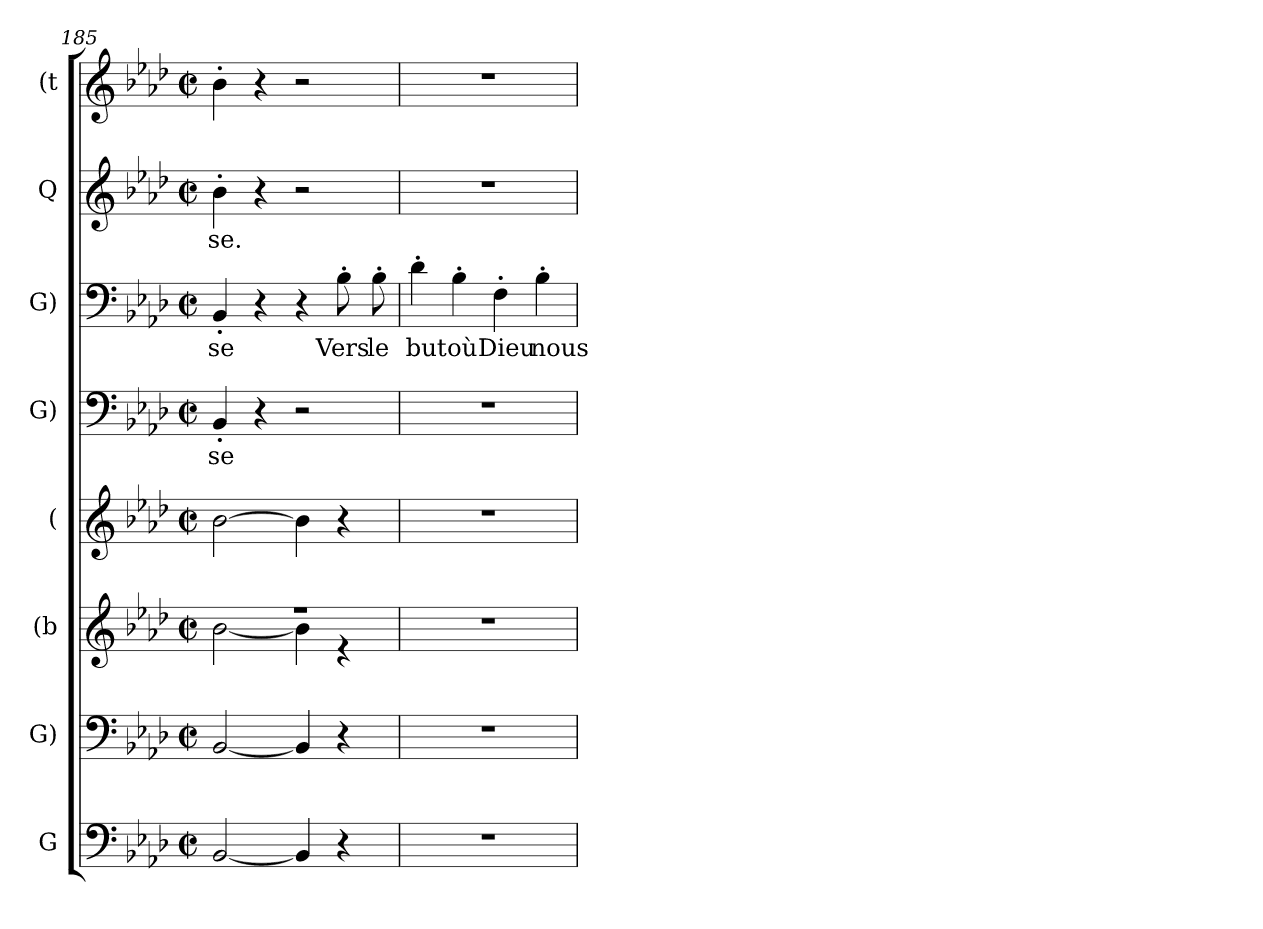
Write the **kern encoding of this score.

**kern	**kern	**kern	**kern	**kern	**text	**kern	**text	**kern	**text	**kern
*part8	*part7	*part6	*part5	*part4	*part4	*part3	*part3	*part2	*part2	*part1
*staff8	*staff7	*staff6	*staff5	*staff4	*staff4	*staff3	*staff3	*staff2	*staff2	*staff1
*I"G	*I"G)	*I"(b	*I"(	*I"G)	*	*I"G)	*	*I"Q	*	*I"(t
*clefF4	*clefF4	*clefG2	*clefG2	*clefF4	*	*clefF4	*	*clefG2	*	*clefG2
*k[b-e-a-d-]	*k[b-e-a-d-]	*k[b-e-a-d-]	*k[b-e-a-d-]	*k[b-e-a-d-]	*	*k[b-e-a-d-]	*	*k[b-e-a-d-]	*	*k[b-e-a-d-]
*M2/2	*M2/2	*M2/2	*M2/2	*M2/2	*	*M2/2	*	*M2/2	*	*M2/2
*met(c|)	*met(c|)	*met(c|)	*met(c|)	*met(c|)	*	*met(c|)	*	*met(c|)	*	*met(c|)
=185	=185	=185	=185	=185	=185	=185	=185	=185	=185	=185
*	*	*^	*	*	*	*	*	*	*	*
[2BB-i/	[2BB-i/	1r	[2b-j\	[2b-i\	4BB-'<i/	se	4BB-'<i/	se	4b-'>i\	se.	4b-'>i\
.	.	.	.	.	4r	.	4r	.	4r	.	4r
4BB-i/]	4BB-i/]	.	4b-j\]	4b-i\]	2r	.	4r	.	2r	.	2r
4r	4r	.	4r	4r	.	.	8B-'>i\	Vers	.	.	.
.	.	.	.	.	.	.	8B-'>i\	le	.	.	.
*	*	*v	*v	*	*	*	*	*	*	*	*
=186	=186	=186	=186	=186	=186	=186	=186	=186	=186	=186
1r	1r	1r	1r	1r	.	4d-'>i\	but	1r	.	1r
.	.	.	.	.	.	4B-'>i\	où	.	.	.
.	.	.	.	.	.	4F'>i\	Dieu	.	.	.
.	.	.	.	.	.	4B-'>i\	nous	.	.	.
=	=	=	=	=	=	=	=	=	=	=
*-	*-	*-	*-	*-	*-	*-	*-	*-	*-	*-
